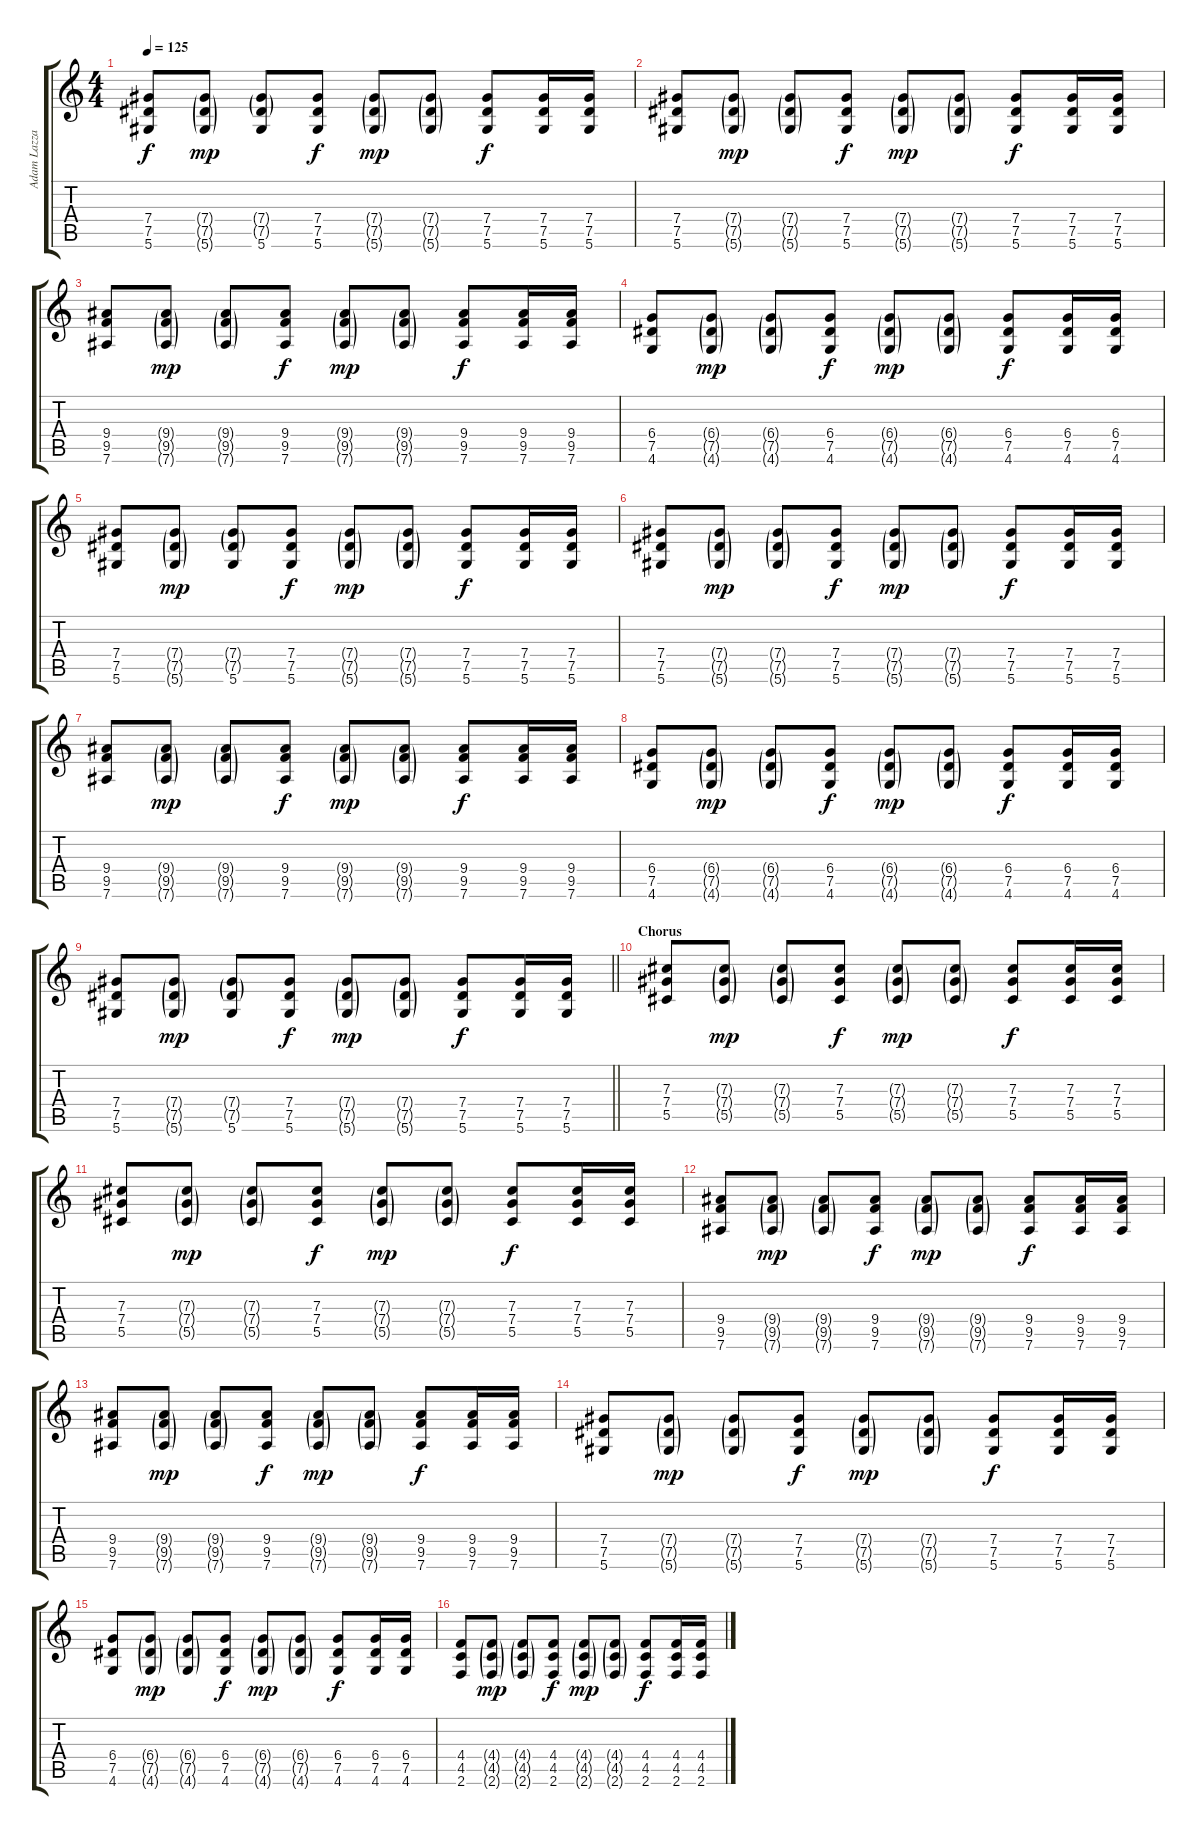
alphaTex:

\track ("Adam Lazzara (Guitar)" "Adam Lazza") {instrument acousticguitarnylon}
\staff {score tabs}
\tuning (Eb4 Bb3 Gb3 Db3 Ab2 Eb2) {hide}
\ts (4 4)
\tempo 125
\clef g2
\ks c
(7.4 7.5 5.6).8{dy f} (7.4{g} 7.5{g} 5.6{g}).8{dy mp} (7.4{g} 7.5{g} 5.6).8 (7.4 7.5 5.6).8{dy f} (7.4{g} 7.5{g} 5.6{g}).8{dy mp} (7.4{g} 7.5{g} 5.6{g}).8 (7.4 7.5 5.6).8{dy f} (7.4 7.5 5.6).16 (7.4 7.5 5.6).16 |
(7.4 7.5 5.6).8 (7.4{g} 7.5{g} 5.6{g}).8{dy mp} (7.4{g} 7.5{g} 5.6{g}).8 (7.4 7.5 5.6).8{dy f} (7.4{g} 7.5{g} 5.6{g}).8{dy mp} (7.4{g} 7.5{g} 5.6{g}).8 (7.4 7.5 5.6).8{dy f} (7.4 7.5 5.6).16 (7.4 7.5 5.6).16 |
(9.4 9.5 7.6).8 (9.4{g} 9.5{g} 7.6{g}).8{dy mp} (9.4{g} 9.5{g} 7.6{g}).8 (9.4 9.5 7.6).8{dy f} (9.4{g} 9.5{g} 7.6{g}).8{dy mp} (9.4{g} 9.5{g} 7.6{g}).8 (9.4 9.5 7.6).8{dy f} (9.4 9.5 7.6).16 (9.4 9.5 7.6).16 |
(6.4 7.5 4.6).8 (6.4{g} 7.5{g} 4.6{g}).8{dy mp} (6.4{g} 7.5{g} 4.6{g}).8 (6.4 7.5 4.6).8{dy f} (6.4{g} 7.5{g} 4.6{g}).8{dy mp} (6.4{g} 7.5{g} 4.6{g}).8 (6.4 7.5 4.6).8{dy f} (6.4 7.5 4.6).16 (6.4 7.5 4.6).16 |
(7.4 7.5 5.6).8 (7.4{g} 7.5{g} 5.6{g}).8{dy mp} (7.4{g} 7.5{g} 5.6).8 (7.4 7.5 5.6).8{dy f} (7.4{g} 7.5{g} 5.6{g}).8{dy mp} (7.4{g} 7.5{g} 5.6{g}).8 (7.4 7.5 5.6).8{dy f} (7.4 7.5 5.6).16 (7.4 7.5 5.6).16 |
(7.4 7.5 5.6).8 (7.4{g} 7.5{g} 5.6{g}).8{dy mp} (7.4{g} 7.5{g} 5.6{g}).8 (7.4 7.5 5.6).8{dy f} (7.4{g} 7.5{g} 5.6{g}).8{dy mp} (7.4{g} 7.5{g} 5.6{g}).8 (7.4 7.5 5.6).8{dy f} (7.4 7.5 5.6).16 (7.4 7.5 5.6).16 |
(9.4 9.5 7.6).8 (9.4{g} 9.5{g} 7.6{g}).8{dy mp} (9.4{g} 9.5{g} 7.6{g}).8 (9.4 9.5 7.6).8{dy f} (9.4{g} 9.5{g} 7.6{g}).8{dy mp} (9.4{g} 9.5{g} 7.6{g}).8 (9.4 9.5 7.6).8{dy f} (9.4 9.5 7.6).16 (9.4 9.5 7.6).16 |
(6.4 7.5 4.6).8 (6.4{g} 7.5{g} 4.6{g}).8{dy mp} (6.4{g} 7.5{g} 4.6{g}).8 (6.4 7.5 4.6).8{dy f} (6.4{g} 7.5{g} 4.6{g}).8{dy mp} (6.4{g} 7.5{g} 4.6{g}).8 (6.4 7.5 4.6).8{dy f} (6.4 7.5 4.6).16 (6.4 7.5 4.6).16 |
\barLineRight lightlight
(7.4 7.5 5.6).8 (7.4{g} 7.5{g} 5.6{g}).8{dy mp} (7.4{g} 7.5{g} 5.6).8 (7.4 7.5 5.6).8{dy f} (7.4{g} 7.5{g} 5.6{g}).8{dy mp} (7.4{g} 7.5{g} 5.6{g}).8 (7.4 7.5 5.6).8{dy f} (7.4 7.5 5.6).16 (7.4 7.5 5.6).16 |
\section ("" "Chorus")
(7.3 7.4 5.5).8 (7.3{g} 7.4{g} 5.5{g}).8{dy mp} (7.3{g} 7.4{g} 5.5{g}).8 (7.3 7.4 5.5).8{dy f} (7.3{g} 7.4{g} 5.5{g}).8{dy mp} (7.3{g} 7.4{g} 5.5{g}).8 (7.3 7.4 5.5).8{dy f} (7.3 7.4 5.5).16 (7.3 7.4 5.5).16 |
(7.3 7.4 5.5).8 (7.3{g} 7.4{g} 5.5{g}).8{dy mp} (7.3{g} 7.4{g} 5.5{g}).8 (7.3 7.4 5.5).8{dy f} (7.3{g} 7.4{g} 5.5{g}).8{dy mp} (7.3{g} 7.4{g} 5.5{g}).8 (7.3 7.4 5.5).8{dy f} (7.3 7.4 5.5).16 (7.3 7.4 5.5).16 |
(9.4 9.5 7.6).8 (9.4{g} 9.5{g} 7.6{g}).8{dy mp} (9.4{g} 9.5{g} 7.6{g}).8 (9.4 9.5 7.6).8{dy f} (9.4{g} 9.5{g} 7.6{g}).8{dy mp} (9.4{g} 9.5{g} 7.6{g}).8 (9.4 9.5 7.6).8{dy f} (9.4 9.5 7.6).16 (9.4 9.5 7.6).16 |
(9.4 9.5 7.6).8 (9.4{g} 9.5{g} 7.6{g}).8{dy mp} (9.4{g} 9.5{g} 7.6{g}).8 (9.4 9.5 7.6).8{dy f} (9.4{g} 9.5{g} 7.6{g}).8{dy mp} (9.4{g} 9.5{g} 7.6{g}).8 (9.4 9.5 7.6).8{dy f} (9.4 9.5 7.6).16 (9.4 9.5 7.6).16 |
(7.4 7.5 5.6).8 (7.4{g} 7.5{g} 5.6{g}).8{dy mp} (7.4{g} 7.5{g} 5.6{g}).8 (7.4 7.5 5.6).8{dy f} (7.4{g} 7.5{g} 5.6{g}).8{dy mp} (7.4{g} 7.5{g} 5.6{g}).8 (7.4 7.5 5.6).8{dy f} (7.4 7.5 5.6).16 (7.4 7.5 5.6).16 |
(6.4 7.5 4.6).8 (6.4{g} 7.5{g} 4.6{g}).8{dy mp} (6.4{g} 7.5{g} 4.6{g}).8 (6.4 7.5 4.6).8{dy f} (6.4{g} 7.5{g} 4.6{g}).8{dy mp} (6.4{g} 7.5{g} 4.6{g}).8 (6.4 7.5 4.6).8{dy f} (6.4 7.5 4.6).16 (6.4 7.5 4.6).16 |
(4.4 4.5 2.6).8 (4.4{g} 4.5{g} 2.6{g}).8{dy mp} (4.4{g} 4.5{g} 2.6{g}).8 (4.4 4.5 2.6).8{dy f} (4.4{g} 4.5{g} 2.6{g}).8{dy mp} (4.4{g} 4.5{g} 2.6{g}).8 (4.4 4.5 2.6).8{dy f} (4.4 4.5 2.6).16 (4.4 4.5 2.6).16
